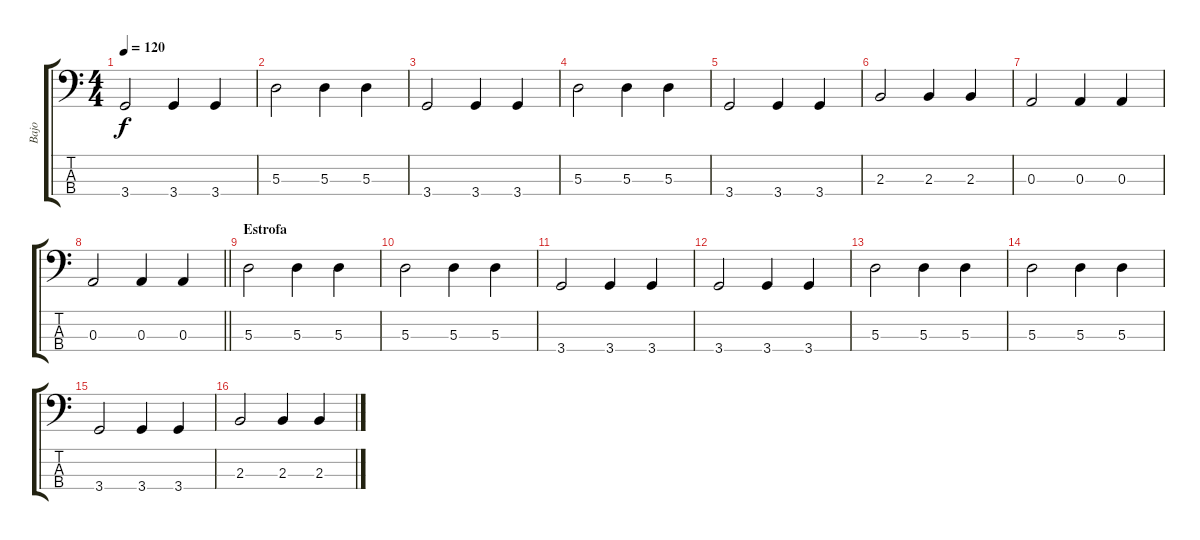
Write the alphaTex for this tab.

\track ("Bajo" "Bajo") {instrument electricbassfinger}
\staff {score tabs}
\tuning (G2 D2 A1 E1) {hide}
\ts (4 4)
\tempo 120
\clef f4
\ks c
3.4.2{dy f} 3.4.4 3.4.4 |
5.3.2 5.3.4 5.3.4 |
3.4.2 3.4.4 3.4.4 |
5.3.2 5.3.4 5.3.4 |
3.4.2 3.4.4 3.4.4 |
2.3.2 2.3.4 2.3.4 |
0.3.2 0.3.4 0.3.4 |
\barLineRight lightlight
0.3.2 0.3.4 0.3.4 |
\section ("" "Estrofa")
5.3.2 5.3.4 5.3.4 |
5.3.2 5.3.4 5.3.4 |
3.4.2 3.4.4 3.4.4 |
3.4.2 3.4.4 3.4.4 |
5.3.2 5.3.4 5.3.4 |
5.3.2 5.3.4 5.3.4 |
3.4.2 3.4.4 3.4.4 |
2.3.2 2.3.4 2.3.4
